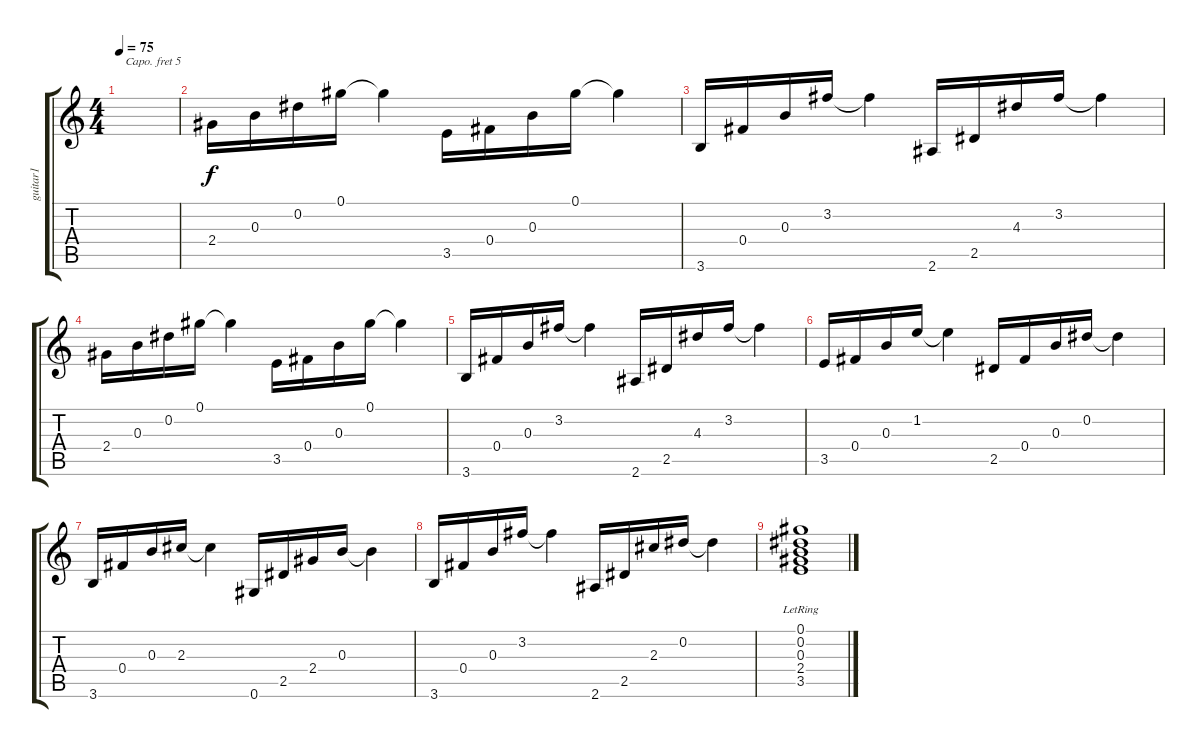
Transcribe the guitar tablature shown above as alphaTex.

\track ("guitar1" "guitar1") {instrument acousticguitarsteel}
\staff {score tabs}
\capo 5
\tuning (Eb4 Bb3 Gb3 Db3 Ab2 Eb2) {hide}
\ts (4 4)
\tempo 75
\clef g2
\ks c
|
2.4.16 0.3.16 0.2.16 0.1.16 0.1{t}.4 3.5.16 0.4.16 0.3.16 0.1.16 0.1{t}.4 |
3.6.16 0.4.16 0.3.16 3.2.16 3.2{t}.4 2.6.16 2.5.16 4.3.16 3.2.16 3.2{t}.4 |
2.4.16 0.3.16 0.2.16 0.1.16 0.1{t}.4 3.5.16 0.4.16 0.3.16 0.1.16 0.1{t}.4 |
3.6.16 0.4.16 0.3.16 3.2.16 3.2{t}.4 2.6.16 2.5.16 4.3.16 3.2.16 3.2{t}.4 |
3.5.16 0.4.16 0.3.16 1.2.16 1.2{t}.4 2.5.16 0.4.16 0.3.16 0.2.16 0.2{t}.4 |
3.6.16 0.4.16 0.3.16 2.3.16 2.3{t}.4 0.6.16 2.5.16 2.4.16 0.3.16 0.3{t}.4 |
3.6.16 0.4.16 0.3.16 3.2.16 3.2{t}.4 2.6.16 2.5.16 2.3.16 0.2.16 0.2{t}.4 |
(0.1{lr} 0.2{lr} 0.3{lr} 2.4{lr} 3.5{lr}).1
